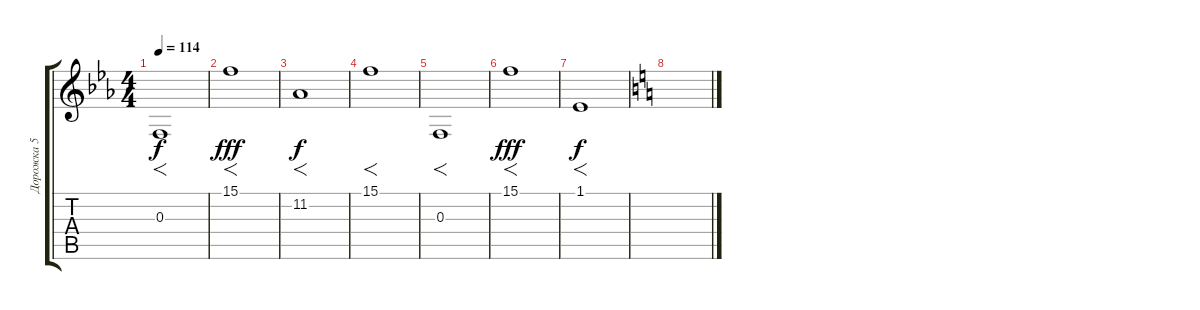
\track ("Дорожка 5" "Дорожка 5") {instrument lead2sawtooth}
\staff {score tabs}
\tuning (D4 A3 F3 C3 G2 C2) {hide}
\ts (4 4)
\tempo 114
\clef g2
\ks eb
0.3.1{f dy f} |
15.1.1{f dy fff} |
11.2.1{f dy f} |
15.1.1{f} |
0.3.1{f} |
15.1.1{f dy fff} |
1.1.1{f dy f} |
\ks c
